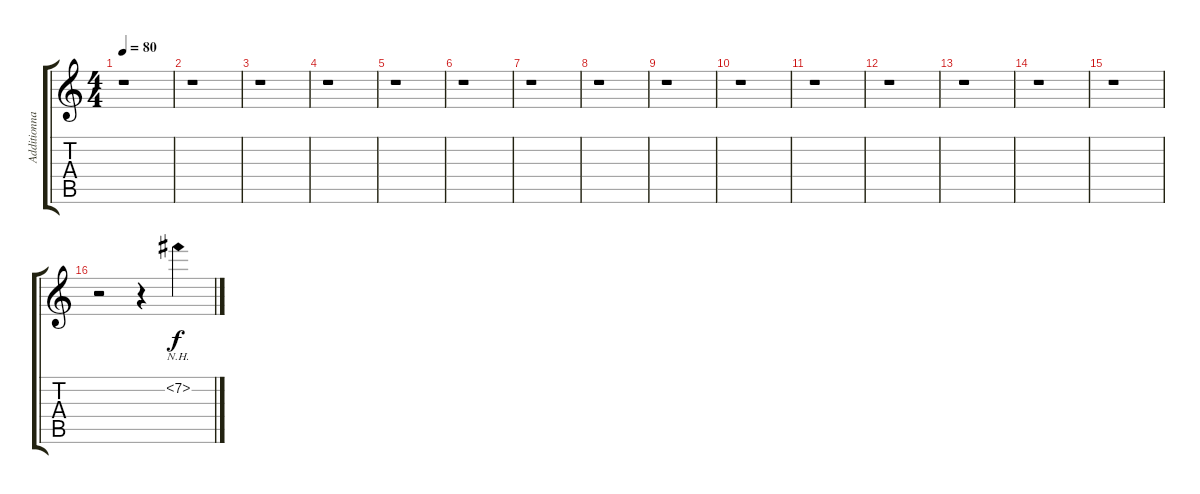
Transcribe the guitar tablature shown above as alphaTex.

\track ("Additionnal Harmonics" "Additionna") {instrument distortionguitar}
\staff {score tabs}
\tuning (E4 B3 G3 D3 A2 E2) {hide}
\ts (4 4)
\tempo 80
\clef g2
\ks c
r.1{dy f instrument distortionguitar} |
r.1 |
r.1 |
r.1 |
r.1 |
r.1 |
r.1 |
r.1 |
r.1 |
r.1 |
r.1 |
r.1 |
r.1 |
r.1 |
r.1 |
r.2 r.4 7.2{nh}.4
